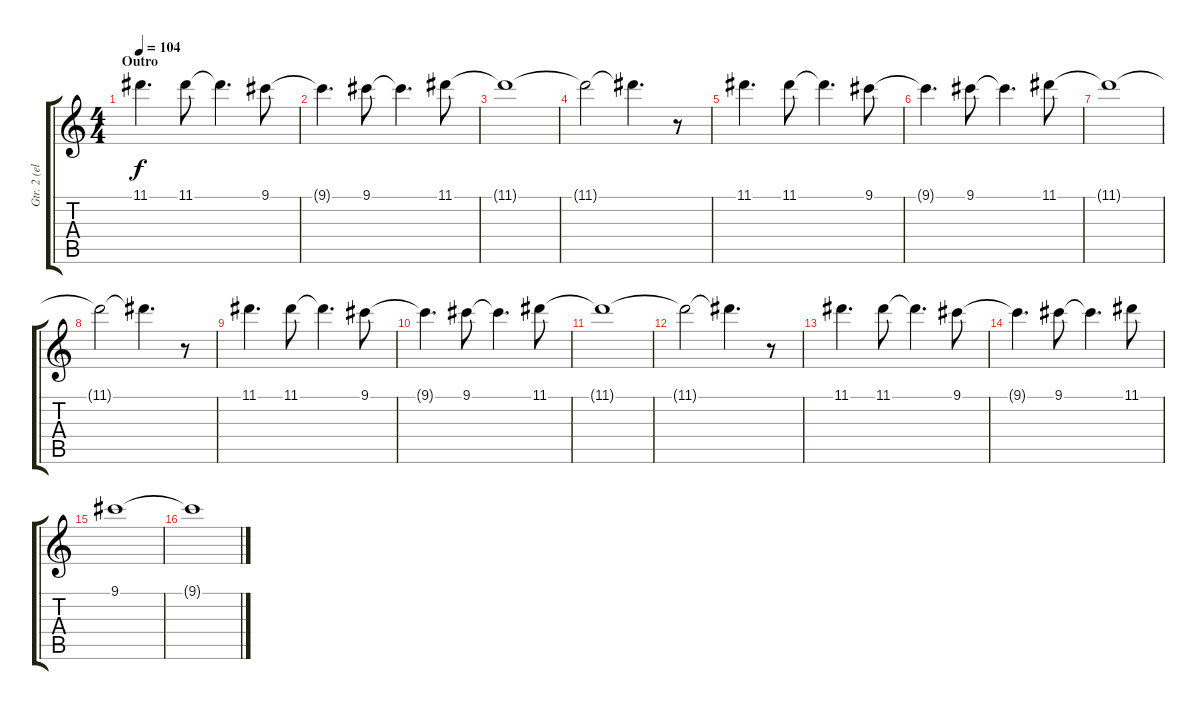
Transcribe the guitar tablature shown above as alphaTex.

\track ("Gtr. 2 (elec.)" "Gtr. 2 (el") {instrument distortionguitar}
\staff {score tabs}
\tuning (E4 B3 G3 D3 A2 E2) {hide}
\ts (4 4)
\section ("" "Outro")
\tempo 104
\clef g2
\ks c
11.1.4{d dy f} 11.1.8 11.1{t}.4{d} 9.1.8 |
9.1{t}.4{d} 9.1.8 9.1{t}.4{d} 11.1.8 |
11.1{t}.1 |
11.1{t}.2 11.1{t}.4{d} r.8 |
11.1.4{d} 11.1.8 11.1{t}.4{d} 9.1.8 |
9.1{t}.4{d} 9.1.8 9.1{t}.4{d} 11.1.8 |
11.1{t}.1 |
11.1{t}.2 11.1{t}.4{d} r.8 |
11.1.4{d} 11.1.8 11.1{t}.4{d} 9.1.8 |
9.1{t}.4{d} 9.1.8 9.1{t}.4{d} 11.1.8 |
11.1{t}.1 |
11.1{t}.2 11.1{t}.4{d} r.8 |
11.1.4{d} 11.1.8 11.1{t}.4{d} 9.1.8 |
9.1{t}.4{d} 9.1.8 9.1{t}.4{d} 11.1.8 |
9.1.1 |
9.1{t}.1
